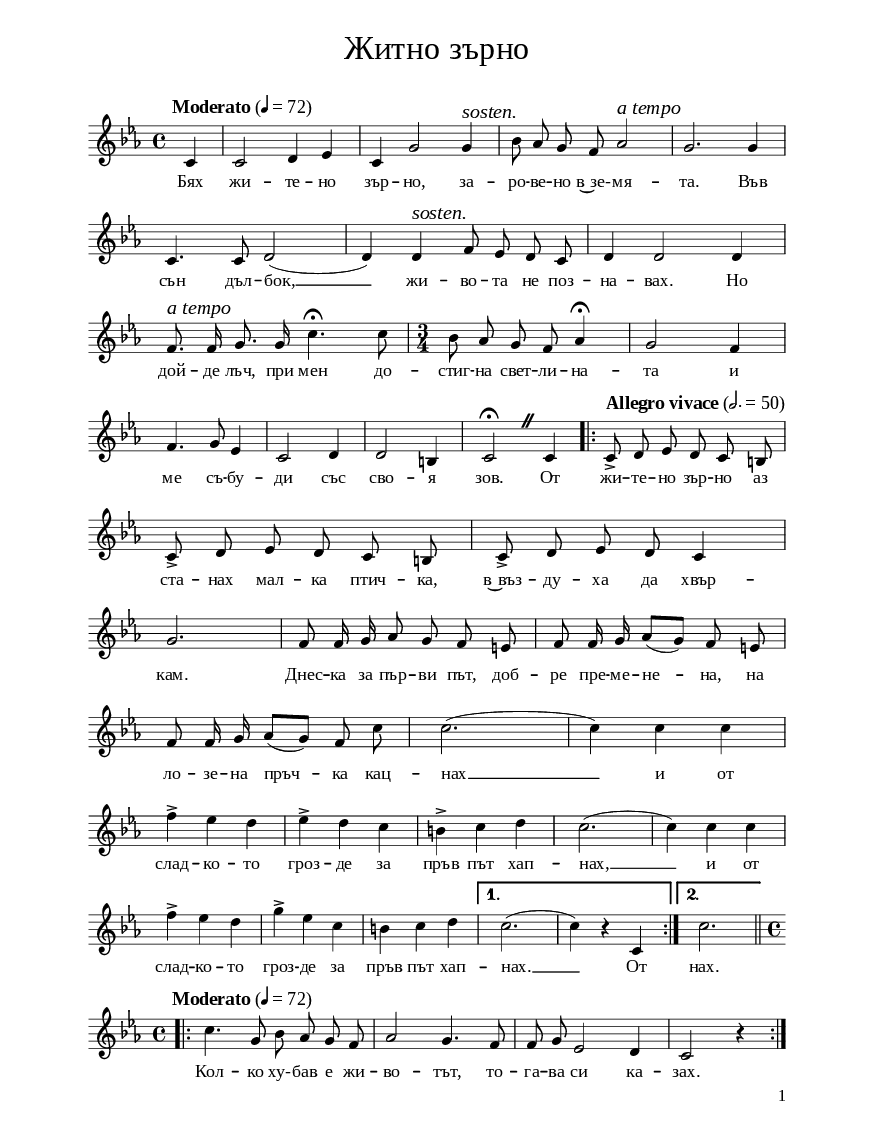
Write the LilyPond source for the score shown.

\version "2.24.3"

% include paper part and global functions
\include "include/globals.ily"

\bookpart {
  \label #'ref176
  \tocItem \markup "Житно зърно "
  \paper {
    print-all-headers = ##t
    print-page-number = ##t
    print-first-page-number = ##t

    % put page numbers on the bottom
    oddHeaderMarkup = \markup ""
    evenHeaderMarkup = \markup ""
    oddFooterMarkup = \markup
    \fill-line {
      ""
      \if \should-print-page-number \fromproperty #'page:page-number-string
    }
    evenFooterMarkup = \markup
    \fill-line {
      \if \should-print-page-number \fromproperty #'page:page-number-string
      ""
    }

    left-margin = 1.5\cm
    right-margin = 1.5\cm
    top-margin = 1.6\cm
    bottom-margin = 1.2\cm
    ragged-bottom = ##t % do not spread the staves to fill the whole vertical space

    % change distance between staves
    system-system-spacing =
    #'((basic-distance . 9.5)
       (minimum-distance . 6)
       (padding . 1)
       (stretchability . 12))
  }
  \score {
    \include "include/score-layout.ily"

    \new Voice \relative c' {
      \clef treble
      \key c \minor
      \time 4/4
      \tempoFunc "Moderato" 4 "72"
      \autoBeamOff
      \partial 4
      c4 | c2 d4 es | c g'2 g4^\markup { \huge \italic "sosten."} | bes8 as g f as2^\markup { \huge \italic "a tempo"} | g2. g4 | \break

      c,4. c8 d2 (| d4) d^\markup { \huge \italic "sosten."} f8 es d c | d4 d2 d4 |\break

      f8.^\markup { \huge \italic "a tempo"} f16 g8. g16 c4. \fermata c8 | \time 3/4 bes as g f as4 \fermata | g2 f4 | \break

      f4. g8 es4 | c2 d4 | d2 b4 | c2 \fermata \caesura c4 | \repeat volta 2 {

        \tempoFunc "Allegro vivace" 2. "50"
        c8 -> d es d c b | |\break

        c -> d es d c  b | c -> d es d c 4 | \break

        g'2.  | f8 f16 g16 as8 g f e |  f8 f16 g16 as8 ( [g]) f e | \break
        f f16 g16  as8 ( [g ] ) f c' | c2. (| c4) c c | \break

        f -> es d | es -> d c | b -> c d | c2. ( | c4)  c c  | \break

        f -> es d | g -> es c | b c d |
      }
      \alternative {
        {
          c2. ( | c4)  r4 c,4  |
        }  {c'2. \bar "||"  \break }
      }


      \time 4/4
      \tempoFunc "Moderato" 4 "72"
      \bar ".|:-||" c4. g8 bes as g f | as2 g4. f8 | f g es2 d4 | c2 r4
      \bar ":|."
    }

    \addlyrics {
      Бях жи -- те -- но зър -- но, за -- ро -- ве -- но "в~зе-" -- мя -- та.

      Във сън дъл -- бок, __ жи -- во -- та не поз -- на -- вах.

      Но дой -- де лъч, при мен до -- стиг -- на свет -- ли -- на -- та

      и ме съ -- бу -- ди със сво -- я зов.

      От жи -- те -- но зър -- но аз ста -- нах мал -- ка птич -- ка,

      в~въз -- ду -- ха да хвър -- кам.

      Днес -- ка за пър -- ви път, доб -- ре пре -- ме -- не -- на,

      на ло -- зе -- на пръч -- ка кац -- нах __ и от слад -- ко -- то гроз -- де

      за пръв път хап -- нах, __ и от слад -- ко -- то гроз -- де

      за пръв път хап -- нах. __ От нах.

      Кол -- ко "ху-" -- бав е жи -- во -- тът, то -- га -- ва си ка -- зах.}

      \header {
        title = \titleFunc "Житно зърно" "Žitno zărno"
      }

      \midi{}

    } % score


  } % bookpart
